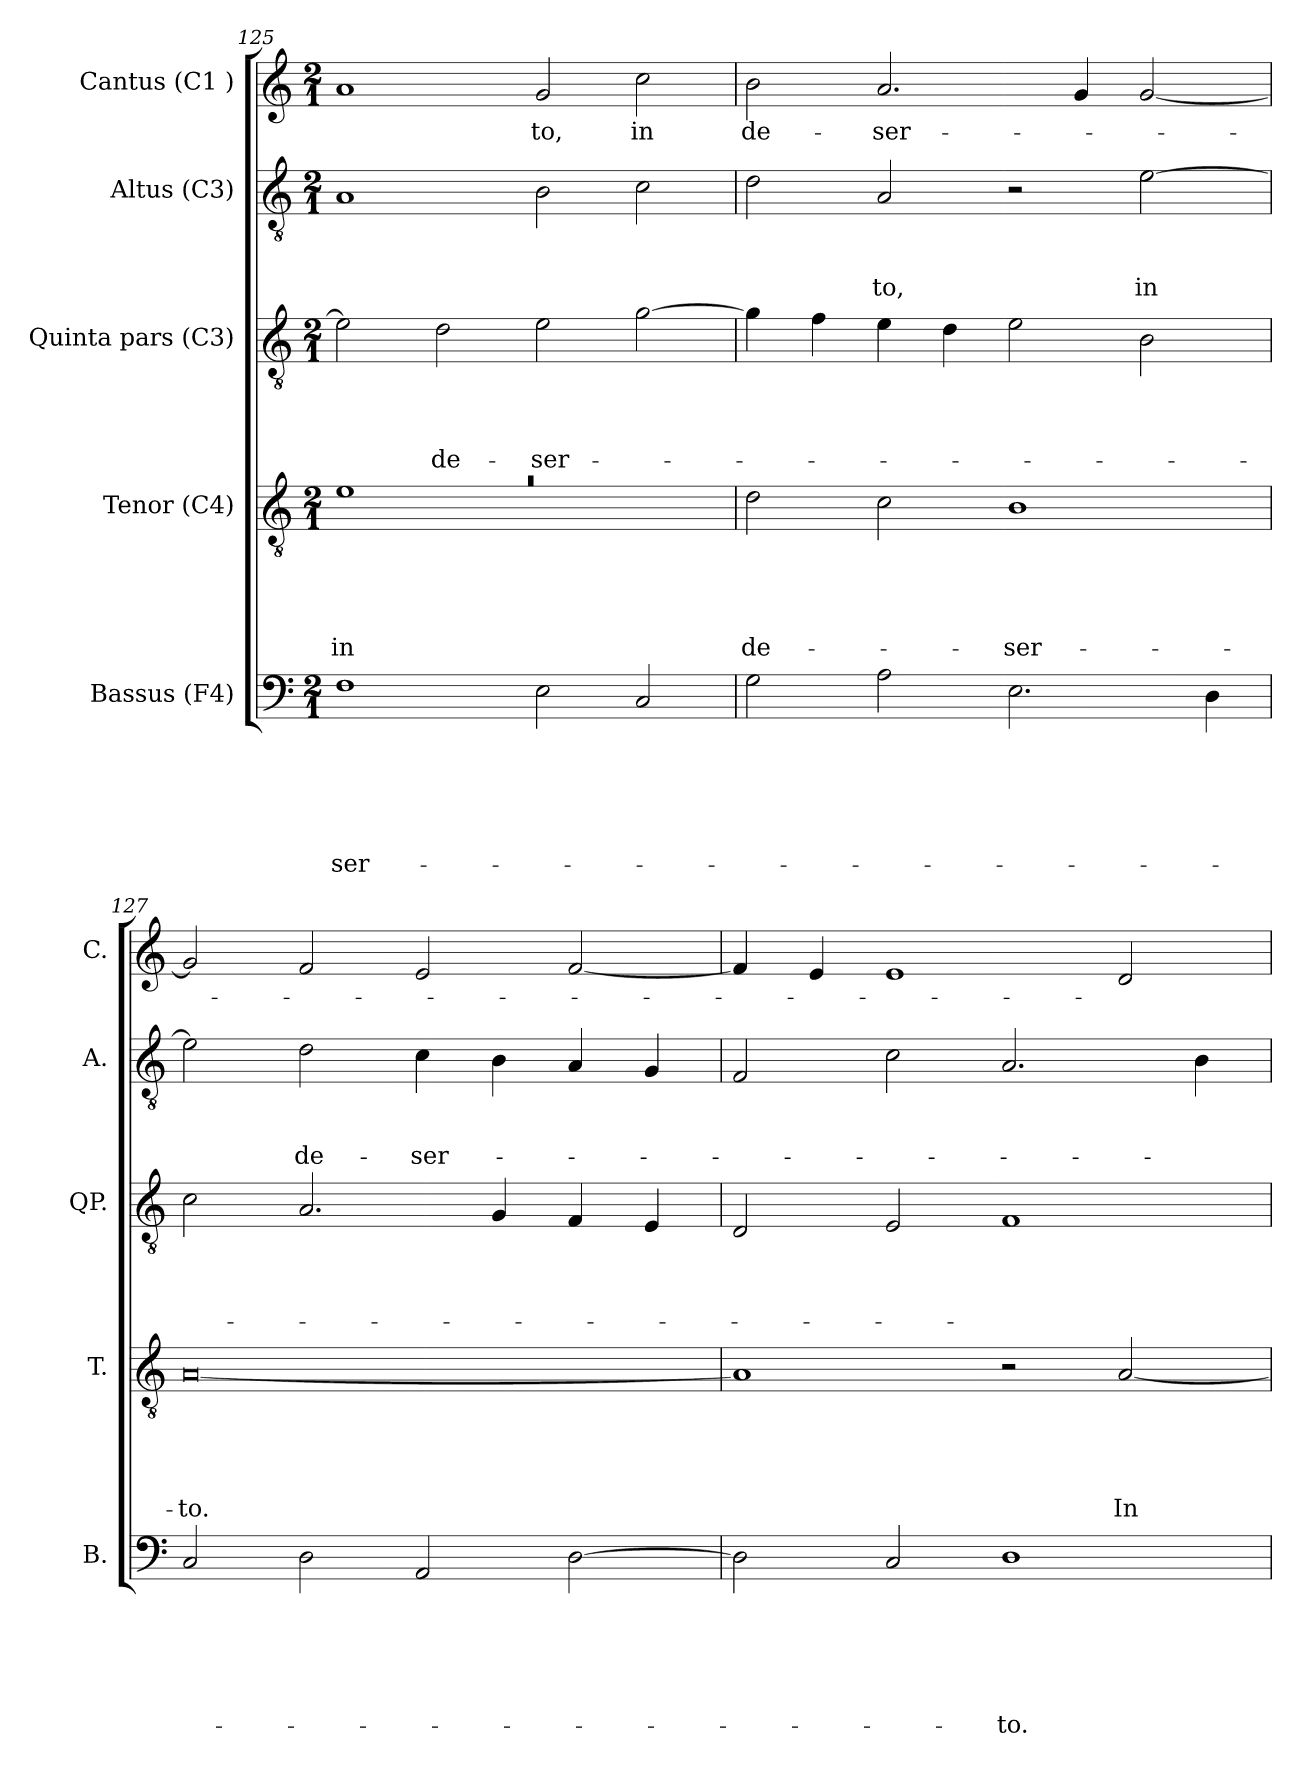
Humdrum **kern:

**kern	**text	**text	**text	**text	**text	**text	**kern	**text	**text	**text	**text	**text	**kern	**text	**text	**text	**text	**kern	**text	**text	**text	**kern	**text
*part5	*part5	*part5	*part5	*part5	*part5	*part5	*part4	*part4	*part4	*part4	*part4	*part4	*part3	*part3	*part3	*part3	*part3	*part2	*part2	*part2	*part2	*part1	*part1
*staff5	*staff5	*staff5	*staff5	*staff5	*staff5	*staff5	*staff4	*staff4	*staff4	*staff4	*staff4	*staff4	*staff3	*staff3	*staff3	*staff3	*staff3	*staff2	*staff2	*staff2	*staff2	*staff1	*staff1
*I"Bassus (F4)	*	*	*	*	*	*	*I"Tenor (C4)	*	*	*	*	*	*I"Quinta pars (C3)	*	*	*	*	*I"Altus (C3)	*	*	*	*I"Cantus (C1 )	*
*I'B.	*	*	*	*	*	*	*I'T.	*	*	*	*	*	*I'QP.	*	*	*	*	*I'A.	*	*	*	*I'C.	*
*clefF4	*	*	*	*	*	*	*clefGv2	*	*	*	*	*	*clefGv2	*	*	*	*	*clefGv2	*	*	*	*clefG2	*
*k[]	*	*	*	*	*	*	*k[]	*	*	*	*	*	*k[]	*	*	*	*	*k[]	*	*	*	*k[]	*
*C:	*	*	*	*	*	*	*C:	*	*	*	*	*	*C:	*	*	*	*	*C:	*	*	*	*C:	*
*M2/1	*	*	*	*	*	*	*M2/1	*	*	*	*	*	*M2/1	*	*	*	*	*M2/1	*	*	*	*M2/1	*
=125	=125	=125	=125	=125	=125	=125	=125	=125	=125	=125	=125	=125	=125	=125	=125	=125	=125	=125	=125	=125	=125	=125	=125
!	!	!	!	!	!	!LO:LY:b	!LO:N:vis=1	!	!	!	!	!LO:LY:b	!	!	!	!	!	!	!	!	!	!	!
*	*	*	*	*	*	*	*^	*	*	*	*	*	*	*	*	*	*	*	*	*	*	*	*
1F	.	.	.	.	.	-ser-	0ra	1e	.	.	.	.	in	2e\]	.	.	.	.	1A	.	.	.	1a	.
!	!	!	!	!	!	!	!	!	!	!	!	!	!	!	!	!	!	!LO:LY:b	!	!	!	!	!	!
.	.	.	.	.	.	.	.	.	.	.	.	.	.	2d\	.	.	.	de-	.	.	.	.	.	.
!	!	!	!	!	!	!	!	!	!	!	!	!	!	!	!	!	!	!LO:LY:b	!	!	!	!	!	!LO:LY:b
2E\	.	.	.	.	.	.	.	1ryy	.	.	.	.	.	2e\	.	.	.	-ser-	2B\	.	.	.	2g/	-to,
!	!	!	!	!	!	!	!	!	!	!	!	!	!	!	!	!	!	!	!	!	!	!	!	!LO:LY:b
2C/	.	.	.	.	.	.	.	.	.	.	.	.	.	[>2g\	.	.	.	.	2c\	.	.	.	2cc\	in
*	*	*	*	*	*	*	*v	*v	*	*	*	*	*	*	*	*	*	*	*	*	*	*	*	*
=126	=126	=126	=126	=126	=126	=126	=126	=126	=126	=126	=126	=126	=126	=126	=126	=126	=126	=126	=126	=126	=126	=126	=126
!	!	!	!	!	!	!	!	!	!	!	!	!LO:LY:b	!	!	!	!	!	!	!	!	!	!	!LO:LY:b
2G\	.	.	.	.	.	.	2d\	.	.	.	.	de-	4g\]	.	.	.	.	2d\	.	.	.	2b\	de-
.	.	.	.	.	.	.	.	.	.	.	.	.	4f\	.	.	.	.	.	.	.	.	.	.
!	!	!	!	!	!	!	!	!	!	!	!	!	!	!	!	!	!	!	!	!	!LO:LY:b	!	!LO:LY:b
2A\	.	.	.	.	.	.	2c\	.	.	.	.	.	4e\	.	.	.	.	2A/	.	.	-to,	2.a/	-ser-
.	.	.	.	.	.	.	.	.	.	.	.	.	4d\	.	.	.	.	.	.	.	.	.	.
!	!	!	!	!	!	!	!	!	!	!	!	!LO:LY:b	!	!	!	!	!	!	!	!	!	!	!
2.E\	.	.	.	.	.	.	1B	.	.	.	.	-ser-	2e\	.	.	.	.	2r	.	.	.	.	.
.	.	.	.	.	.	.	.	.	.	.	.	.	.	.	.	.	.	.	.	.	.	4g/	.
!	!	!	!	!	!	!	!	!	!	!	!	!	!	!	!	!	!	!	!	!	!LO:LY:b	!	!
.	.	.	.	.	.	.	.	.	.	.	.	.	2B\	.	.	.	.	[<2e\	.	.	in	[<2g/	.
4D\	.	.	.	.	.	.	.	.	.	.	.	.	.	.	.	.	.	.	.	.	.	.	.
!!LO:LB:g=z
=127	=127	=127	=127	=127	=127	=127	=127	=127	=127	=127	=127	=127	=127	=127	=127	=127	=127	=127	=127	=127	=127	=127	=127
!	!	!	!	!	!	!	!	!	!	!	!	!LO:LY:b	!	!	!	!	!	!	!	!	!	!	!
2C/	.	.	.	.	.	.	[<0A	.	.	.	.	-to.	2c\	.	.	.	.	2e\]	.	.	.	2g/]	.
!	!	!	!	!	!	!	!	!	!	!	!	!	!	!	!	!	!	!	!	!	!LO:LY:b	!	!
2D\	.	.	.	.	.	.	.	.	.	.	.	.	2.A/	.	.	.	.	2d\	.	.	de-	2f/	.
!	!	!	!	!	!	!	!	!	!	!	!	!	!	!	!	!	!	!	!	!	!LO:LY:b	!	!
2AA/	.	.	.	.	.	.	.	.	.	.	.	.	.	.	.	.	.	4c\	.	.	-ser-	2e/	.
.	.	.	.	.	.	.	.	.	.	.	.	.	4G/	.	.	.	.	4B\	.	.	.	.	.
[>2D\	.	.	.	.	.	.	.	.	.	.	.	.	4F/	.	.	.	.	4A/	.	.	.	[<2f/	.
.	.	.	.	.	.	.	.	.	.	.	.	.	4E/	.	.	.	.	4G/	.	.	.	.	.
=128	=128	=128	=128	=128	=128	=128	=128	=128	=128	=128	=128	=128	=128	=128	=128	=128	=128	=128	=128	=128	=128	=128	=128
2D\]	.	.	.	.	.	.	1A]	.	.	.	.	.	2D/	.	.	.	.	2F/	.	.	.	4f/]	.
.	.	.	.	.	.	.	.	.	.	.	.	.	.	.	.	.	.	.	.	.	.	4e/	.
2C/	.	.	.	.	.	.	.	.	.	.	.	.	2E/	.	.	.	.	2c\	.	.	.	1e	.
!	!	!	!	!	!	!LO:LY:b	!	!	!	!	!	!	!	!	!	!	!	!	!	!	!	!	!
1D	.	.	.	.	.	-to.	2r	.	.	.	.	.	1F	.	.	.	.	2.A/	.	.	.	.	.
!	!	!	!	!	!	!	!	!	!	!	!	!LO:LY:b	!	!	!	!	!	!	!	!	!	!	!
.	.	.	.	.	.	.	[<2A/	.	.	.	.	In-	.	.	.	.	.	.	.	.	.	2d/	.
.	.	.	.	.	.	.	.	.	.	.	.	.	.	.	.	.	.	4B\	.	.	.	.	.
=	=	=	=	=	=	=	=	=	=	=	=	=	=	=	=	=	=	=	=	=	=	=	=
*-	*-	*-	*-	*-	*-	*-	*-	*-	*-	*-	*-	*-	*-	*-	*-	*-	*-	*-	*-	*-	*-	*-	*-
